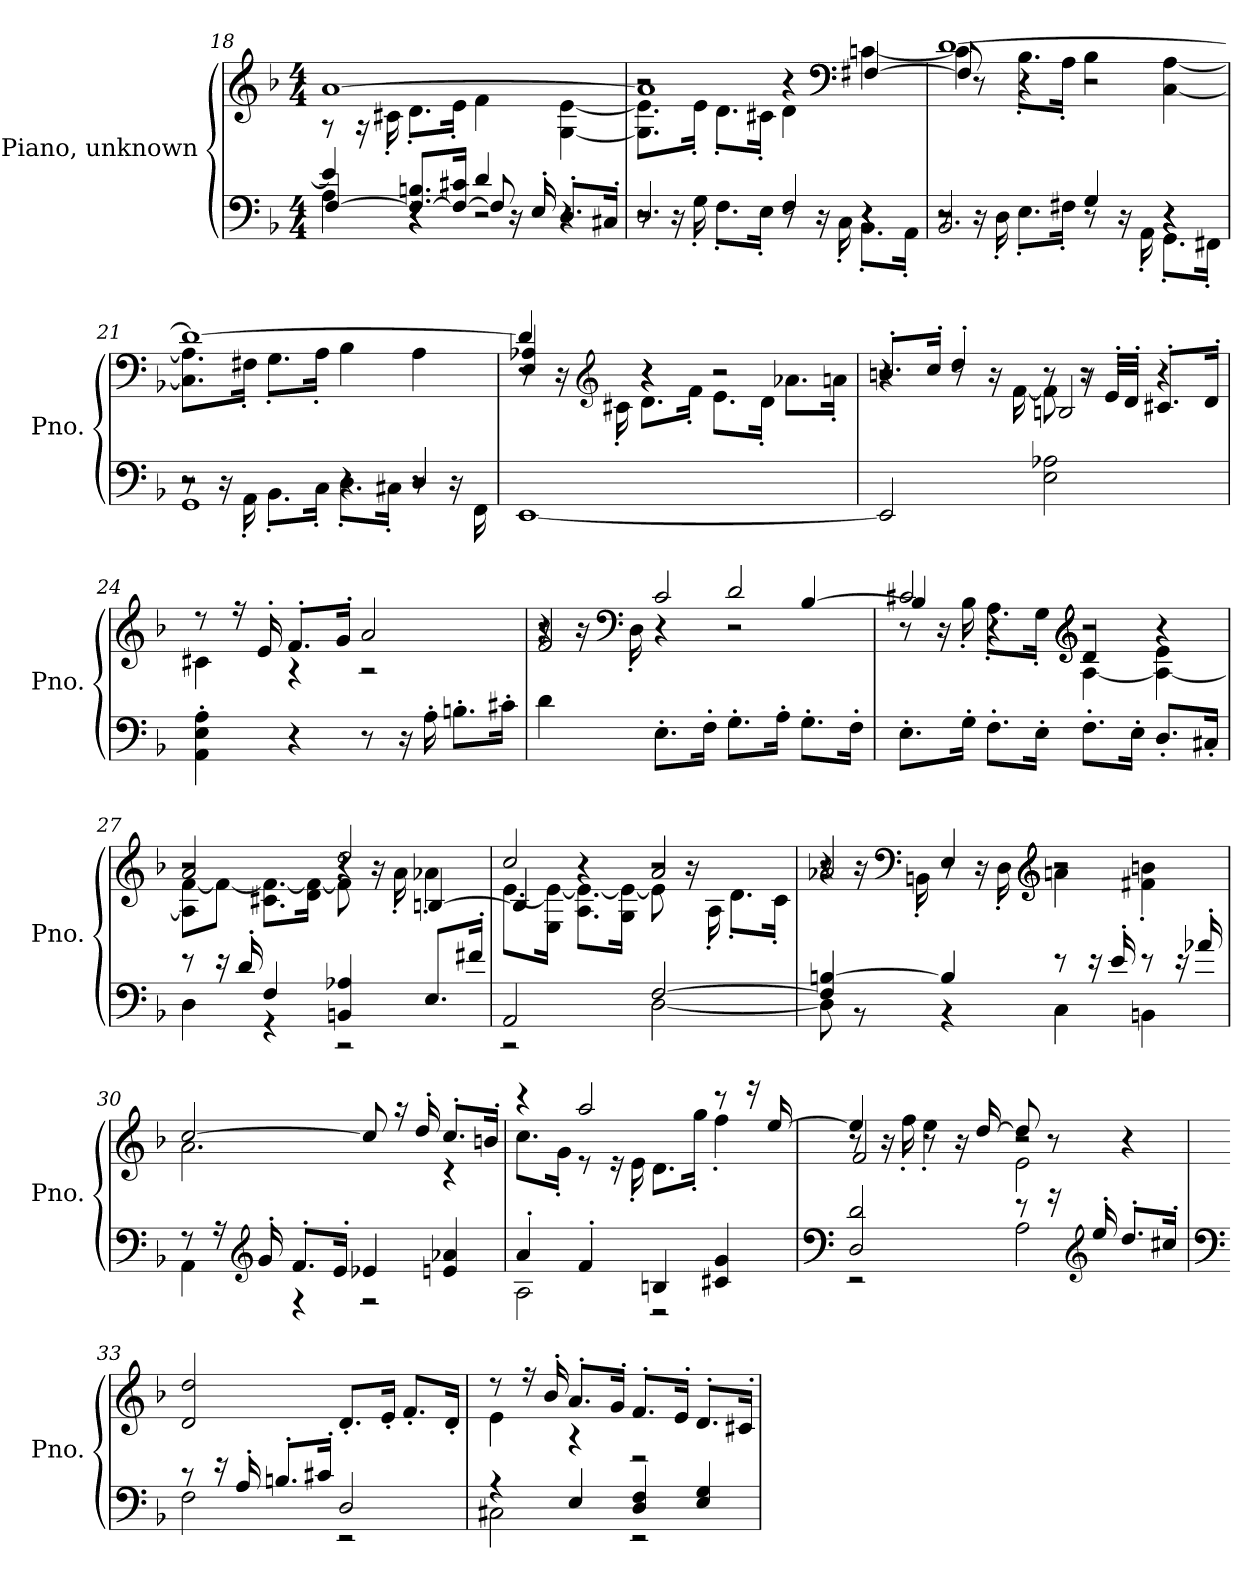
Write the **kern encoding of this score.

**kern	**kern
*part1	*part1
*staff2	*staff1
*I"Piano, unknown	*
*I'Pno.	*
!!LO:LB:g=z
*clefF4	*clefG2
*k[b-]	*k[b-]
*M4/4	*M4/4
=18	=18
*^	*^
*	*^	*	*
4e/]	4A\	[4F/	[1a	8r
.	.	.	.	16r
.	.	.	.	16c#X'\
4r	4r	8.F/_ 8.Bn/L	.	8.d'\L
.	.	16F/_ 16c#X/Jk	.	16e'\Jk
4d/	2r	8F/]	.	4f\
.	.	16r	.	.
.	.	16E'/	.	.
4r	.	8.D'/L	.	[4G\ [4e\
.	.	16C#X'/Jk	.	.
=19	=19	=19	=19	=19
*	*	*	*	*^
2r	8r	2.D/	1a]	8.G\] 8.e\]L	2r
.	16r	.	.	.	.
.	16G'\	.	.	16e'\Jk	.
.	8.F'\L	.	.	8.d'\L	.
.	16E'\Jk	.	.	16c#X'\Jk	.
4F/	8r	.	.	4d\	4r
.	16r	.	.	.	.
.	16C'\	.	.	.	.
*	*	*	*clefF4	*	*
4r	8.BB-'\L	4r	.	[4cn\	[4F#X/
.	16AA'\Jk	.	.	.	.
=20	=20	=20	=20	=20	=20
2r	8r	2.BB-/	[1d	4c\]	8F#/]
.	16r	.	.	.	8r
.	16D'\	.	.	.	.
.	8.E'\L	.	.	8.B-'\L	4r
.	16F#X'\Jk	.	.	16A'\Jk	.
4G/	8r	.	.	4B-\	2r
.	16r	.	.	.	.
.	16AA'\	.	.	.	.
4r	8.GG'\L	4r	.	[4C\ [4A\	.
.	16FF#X'\Jk	.	.	.	.
*	*	*	*	*v	*v
!!LO:PB:g=z
=21	=21	=21	=21	=21
2r	8r	1GG	1d_	8.C\] 8.A\]L
.	16r	.	.	.
.	16AA'\	.	.	16F#X'\Jk
.	8.BB-'\L	.	.	8.G'\L
.	16C'\Jk	.	.	16A'\Jk
4r	8.D'\L	.	.	4B-\
.	16C#X'\Jk	.	.	.
4D/	8r	.	.	4A\
.	16r	.	.	.
.	16FF\	.	.	.
*v	*v	*v	*	*
=22	=22	=22
*	*	*^
[1EE	4d/]	8r	4E/ 4A-X/
.	.	16r	.
*	*clefG2	*	*
.	.	16c#X'\	.
.	4r	8.d\L	4r
.	.	16f'\Jk	.
.	2r	8.e\L	2r
.	.	16d'\Jk	.
.	.	8.a-X\L	.
.	.	16an'\Jk	.
=23	=23	=23	=23
2EE/]	8.bn'/L	4r	2r
.	16cc'/Jk	.	.
.	4dd'/	8r	.
.	.	16r	.
.	.	[16f\	.
2E\ 2A-X\	8r	8f\]	2Bn/
.	16r	8r	.
.	32e'/LLL	.	.
.	32d'/JJJ	.	.
.	8.c#X'/L	4r	.
.	16d'/Jk	.	.
*	*	*v	*v
!!LO:LB:g=z
=24	=24	=24
4AA\' 4E\' 4A\'	8r	4c#X\
.	16r	.
.	16e'/	.
4r	8.f'/L	4r
.	16g'/Jk	.
8r	2a/	2r
16r	.	.
16A'\	.	.
8.Bn'\L	.	.
16c#X'\Jk	.	.
=25	=25	=25
*	*	*^
4d\	2f/	8r	4r
.	.	16r	.
*	*clefF4	*	*
.	.	16D'\	.
8.E'\L	.	4r	2c/
16F'\Jk	.	.	.
8.G'\L	2d/	2r	.
16A'\Jk	.	.	.
8.G'\L	.	.	[4B-/
16F'\Jk	.	.	.
=26	=26	=26	=26
8.E'\L	2c#X/	8r	4B-/]
.	.	16r	.
16G'\Jk	.	16B-'\	.
8.F'\L	.	8.A'\L	4r
16E'\Jk	.	16G'\Jk	.
*	*clefG2	*	*
8.F'\L	4d/	[4A\	2r
16E'\Jk	.	.	.
8.D'/L	4r	4A\_ 4e\	.
16C#X'/Jk	.	.	.
!!LO:LB:g=z	!!	!!
=27	=27	=27	=27
*^	*	*	*
8r	4D\	2a/	8A\] [8f\L	2r
16r	.	.	8f\J_	.
16d'/	.	.	.	.
4F/	4r	.	8.c#X\ 8.f\_L	.
.	.	.	16d\ 16f\_Jk	.
4BBn/ 4A-X/	2r	2dd/	8f\]	4r
.	.	.	16r	.
.	.	.	16a'\	.
8.E/L	.	.	4a-X'\	[4Bn/
16f#X'/Jk	.	.	.	.
=28	=28	=28	=28	=28
2AA/	2r	2cc/	[8.e\L	4B/]
.	.	.	16E\ 16e\_Jk	.
.	.	.	8.A\ 8.e\_L	4r
.	.	.	16G\ 16e\_Jk	.
[2F/	[2D\	2a/	8e\]	2r
.	.	.	16r	.
.	.	.	16A'\	.
.	.	.	8.d'\L	.
.	.	.	16c'\Jk	.
!!LO:LB:g=z	!!	!!
=29	=29	=29	=29	=29
4F/] [4Bn/	8D\]	2a-X/	8r	4r
.	8r	.	16r	.
*	*	*clefF4	*	*
.	.	.	16BBn'\	.
4B/]	4r	.	8r	4E/
.	.	.	16r	.
.	.	.	16D'\	.
*	*	*clefG2	*	*
8r	4C\	2r	4an\	2r
16r	.	.	.	.
16e'/	.	.	.	.
8r	4BBn\	.	4f#X\' 4bn\'	.
16r	.	.	.	.
16a-X'/	.	.	.	.
*	*	*	*v	*v
=30	=30	=30	=30
8r	4AA\	[2cc/	2.a\
16r	.	.	.
*clefG2	*	*	*
16g'/	.	.	.
8.f'/L	4r	.	.
16e'/Jk	.	.	.
4e-X/	2r	8cc/]	.
.	.	16r	.
.	.	16dd'/	.
4en/ 4a-X/	.	8.cc'/L	4r
.	.	16bn'/Jk	.
!!LO:LB:g=z	!!
=31	=31	=31	=31
4a'/	2A\	4r	8.cc\L
.	.	.	16g'\Jk
4f'/	.	2aa/	8r
.	.	.	16r
.	.	.	16e'\
4Bn/	2r	.	8.d\L
.	.	.	16gg'\Jk
4c#X/ 4g/	.	8r	4ff'\
.	.	16r	.
.	.	[16ee/	.
*	*	*v	*v
=32	=32	=32
*clefF4	*	*
*	*	*^
*	*	*	*^
2D/ 2d/	2r	4ee/]	8r	2f/
.	.	.	16r	.
.	.	.	16ff'\	.
.	.	8r	4ee'\	.
.	.	16r	.	.
.	.	[16dd/	.	.
8r	2A\	8dd/]	2e\	2r
16r	.	8r	.	.
*clefG2	*	*	*	*
16ee'/	.	.	.	.
8.dd'/L	.	4r	.	.
16cc#X'/Jk	.	.	.	.
*	*	*v	*v	*v
=33	=33	=33
*clefF4	*	*
8r	2F\	2d/ 2dd/
16r	.	.
16A'/	.	.
8.Bn'/L	.	.
16c#X'/Jk	.	.
2D/	2r	8.d'/L
.	.	16e'/Jk
.	.	8.f'/L
.	.	16d'/Jk
!!LO:LB:g=z
=34	=34	=34
*	*	*^
4r	2C#X\	8r	4e\
.	.	16r	.
.	.	16b-'/	.
4E/	.	8.a'/L	4r
.	.	16g'/Jk	.
4D/ 4F/	2r	8.f'/L	2r
.	.	16e'/Jk	.
4E/ 4G/	.	8.d'/L	.
.	.	16c#X'/Jk	.
*v	*v	*	*
*	*v	*v
=	=
*-	*-
